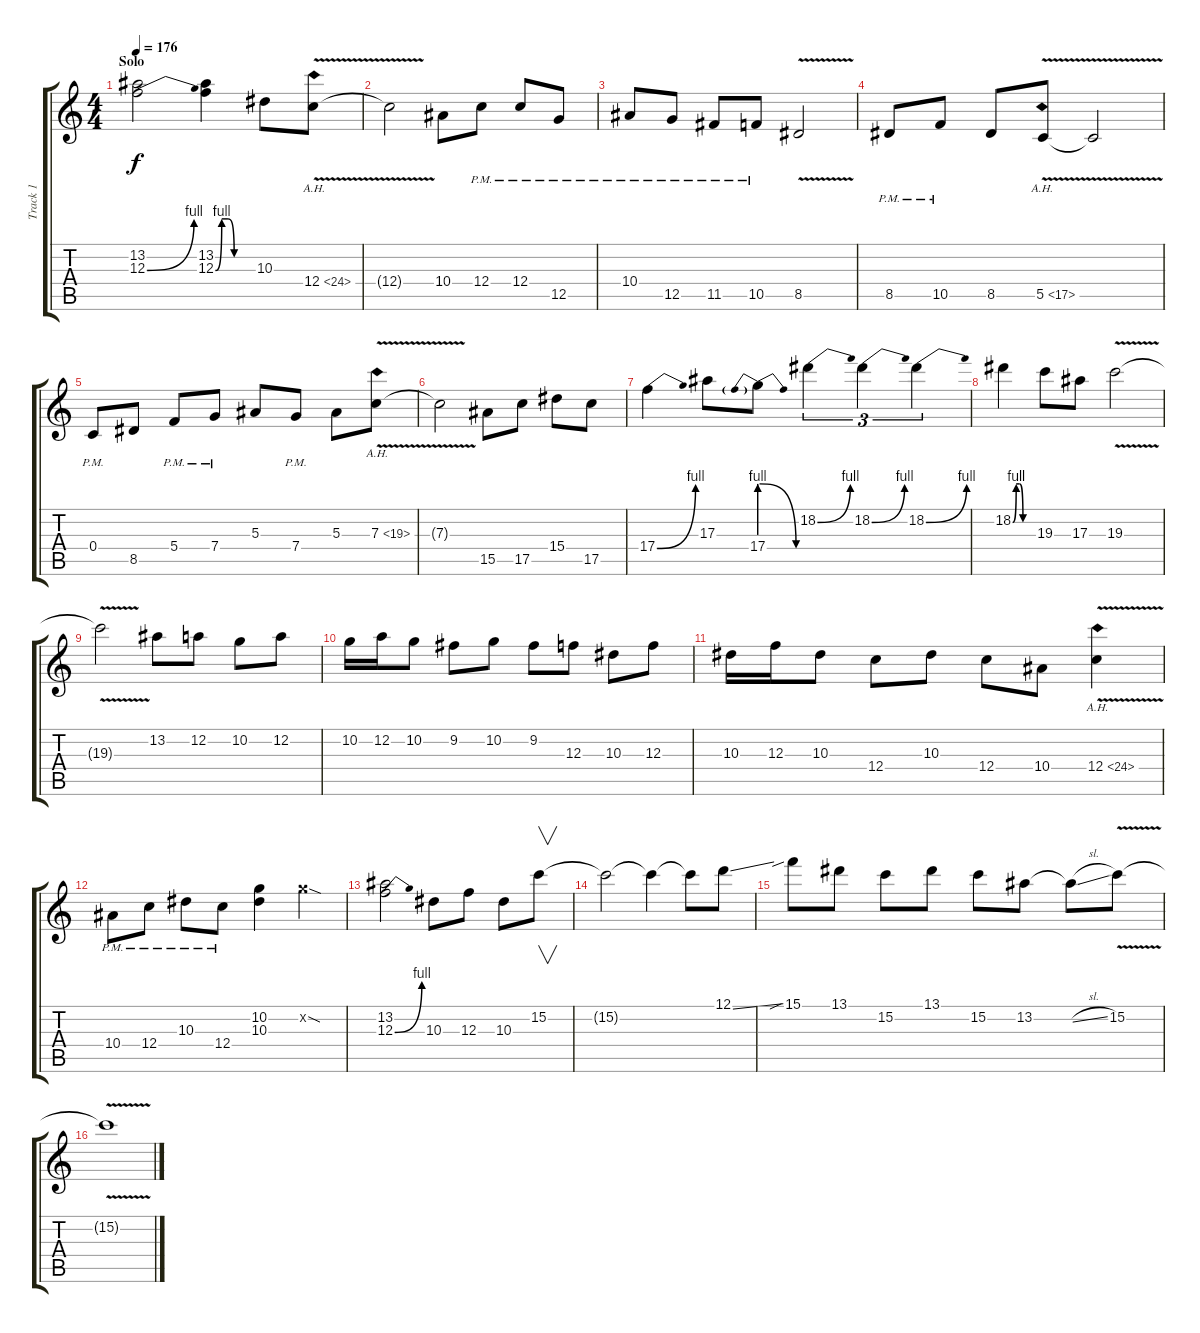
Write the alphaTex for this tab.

\track ("Track 1" "Track 1") {instrument distortionguitar}
\staff {score tabs}
\tuning (D4 A3 F3 C3 G2 C2) {hide}
\ts (4 4)
\section ("" "Solo")
\tempo 176
\clef g2
\ks c
(13.2 12.3{be (bend 0 0 60 4)}).2{dy f} (13.2 12.3{be (custom 0 0 10 4 20 4 30 0 60 0)}).4 10.3.8 12.4{ah 12 v}.8 |
12.4{t}.2 10.4.8 12.4{pm}.8 12.4{pm}.8 12.5{pm}.8 |
10.4{pm}.8 12.5{pm}.8 11.5{pm}.8 10.5{pm}.8 8.5{v}.2 |
8.5{pm}.8 10.5{pm}.8 8.5.8 5.5{ah 12 v}.8 5.5{t}.2 |
0.4{pm}.8 8.5.8 5.4{pm}.8 7.4{pm}.8 5.3.8 7.4{pm}.8 5.3.8 7.3{ah 12 v}.8 |
7.3{t}.2 15.5.8 17.5.8 15.4.8 17.5.8 |
17.4{be (bend 0 0 60 4)}.4 17.3.8 17.4{be (prebendrelease 0 4 60 0)}.8 18.2{be (bend 0 0 60 4)}.4{tu (3 2)} 18.2{be (bend 0 0 60 4)}.4{tu (3 2)} 18.2{be (bend 0 0 60 4)}.4{tu (3 2)} |
18.2{be (custom 0 0 10 4 20 4 30 0 60 0)}.4 19.3.8 17.3.8 19.3{v}.2 |
19.3{t}.2 13.2.8 12.2.8 10.2.8 12.2.8 |
10.2.16 12.2.16 10.2.8 9.2.8 10.2.8 9.2.8 12.3.8 10.3.8 12.3.8 |
10.3.16 12.3.16 10.3.8 12.4.8 10.3.8 12.4.8 10.4.8 12.4{ah 12 v}.4 |
10.4{pm}.8 12.4{pm}.8 10.3{pm}.8 12.4{pm}.8 (10.2 10.3).4 10.2{sod x}.4 |
(13.2 12.3{be (bend 0 0 60 4)}).2 10.3.8 12.3.8 10.3.8 15.2.8{v} |
15.2{t}.2 15.2{t}.4 15.2{t}.8 12.1{ss}.8 |
15.1{sib}.8 13.1.8 15.2.8 13.1.8 15.2.8 13.2.8 13.2{sl t}.8 15.2{v}.8 |
15.2{t}.1
